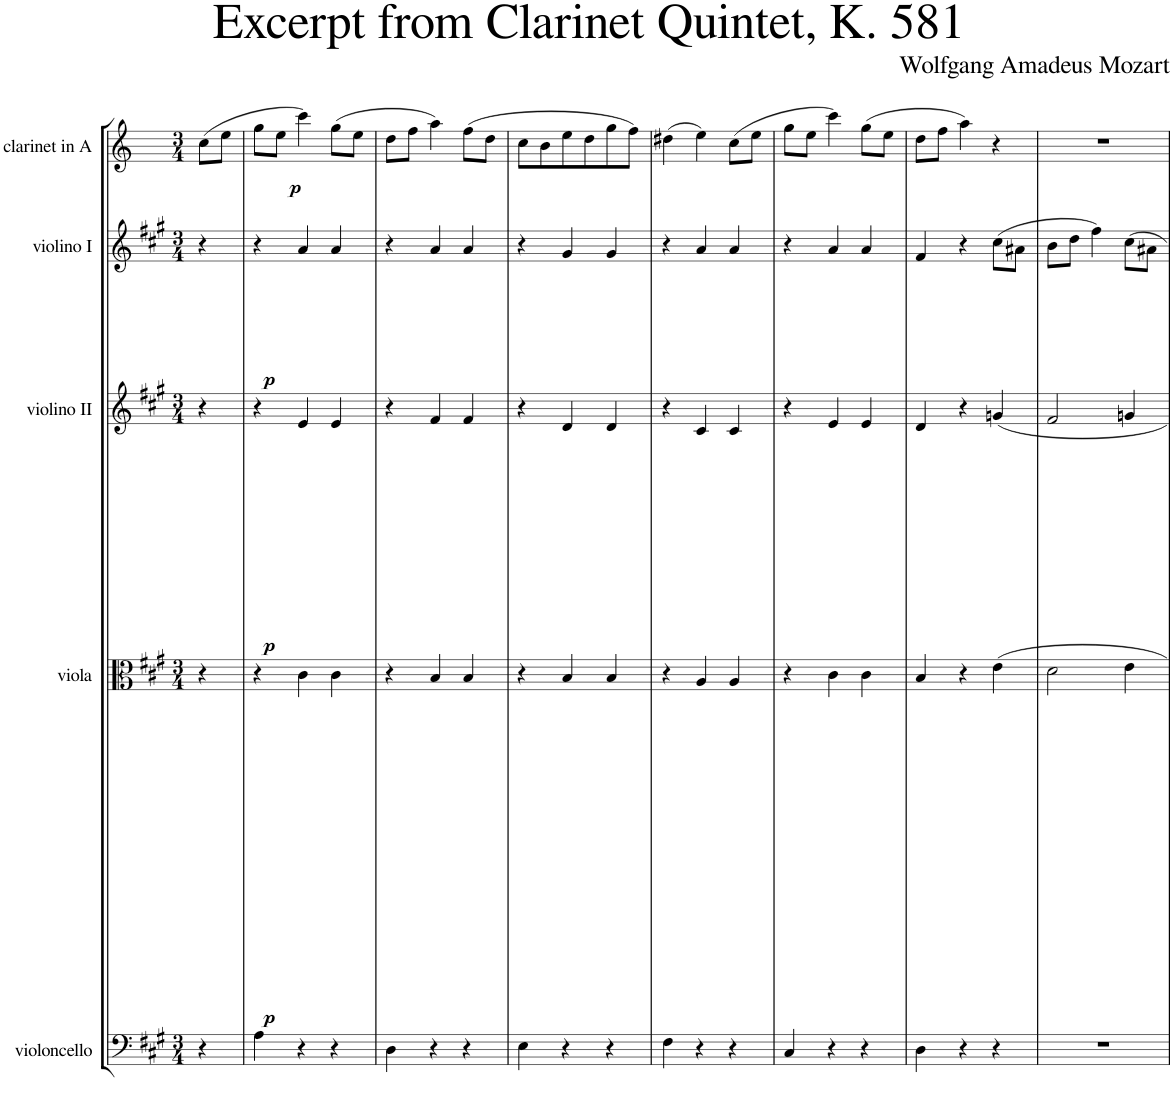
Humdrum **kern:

**kern	**dynam	**kern	**dynam	**kern	**dynam	**kern	**dynam	**kern	**dynam
*part5	*part5	*part4	*part4	*part3	*part3	*part2	*part2	*part1	*part1
*staff5	*staff5	*staff4	*staff4	*staff3	*staff3	*staff2	*staff2	*staff1	*staff1
*I"violoncello	*	*I"viola	*	*I"violino II	*	*I"violino I	*	*I"clarinet in A	*
*I'Vc	*	*I'Vla	*	*I'Vln	*	*I'Vln	*	*I'Cl	*
*clefF4	*	*clefC3	*	*clefG2	*	*clefG2	*	*clefG2	*
*	*	*	*	*	*	*	*	*Trd2c3	*
*k[f#c#g#]	*	*k[f#c#g#]	*	*k[f#c#g#]	*	*k[f#c#g#]	*	*k[]	*
*M3/4	*	*M3/4	*	*M3/4	*	*M3/4	*	*M3/4	*
=	=	=	=	=	=	=	=	=	=
!	!	!	!	!	!	!	!	!	!LO:DY:b
4r	.	4r	.	4r	.	4r	.	(8cc\L	p
.	.	.	.	.	.	.	.	8ee\J	.
=1	=1	=1	=1	=1	=1	=1	=1	=1	=1
!	!LO:DY:b	!	!LO:DY:b	!	!LO:DY:b	!	!LO:DY:b	!	!
4A\	p	4r	p	4r	p	4r	p	8gg\L	.
.	.	.	.	.	.	.	.	8ee\J	.
4r	.	4c#\	.	4e/	.	4a/	.	4ccc\)	.
4r	.	4c#\	.	4e/	.	4a/	.	(8gg\L	.
.	.	.	.	.	.	.	.	8ee\J	.
=2	=2	=2	=2	=2	=2	=2	=2	=2	=2
4D\	.	4r	.	4r	.	4r	.	8dd\L	.
.	.	.	.	.	.	.	.	8ff\J	.
4r	.	4B/	.	4f#/	.	4a/	.	4aa\)	.
4r	.	4B/	.	4f#/	.	4a/	.	(8ff\L	.
.	.	.	.	.	.	.	.	8dd\J	.
=3	=3	=3	=3	=3	=3	=3	=3	=3	=3
4E\	.	4r	.	4r	.	4r	.	8cc\L	.
.	.	.	.	.	.	.	.	8b\	.
4r	.	4B/	.	4d/	.	4g#/	.	8ee\	.
.	.	.	.	.	.	.	.	8dd\	.
4r	.	4B/	.	4d/	.	4g#/	.	8gg\	.
.	.	.	.	.	.	.	.	8ff\J)	.
=4	=4	=4	=4	=4	=4	=4	=4	=4	=4
4F#\	.	4r	.	4r	.	4r	.	(4dd#X\	.
4r	.	4A/	.	4c#/	.	4a/	.	4ee\)	.
4r	.	4A/	.	4c#/	.	4a/	.	(8cc\L	.
.	.	.	.	.	.	.	.	8ee\J	.
=5	=5	=5	=5	=5	=5	=5	=5	=5	=5
4C#/	.	4r	.	4r	.	4r	.	8gg\L	.
.	.	.	.	.	.	.	.	8ee\J	.
4r	.	4c#\	.	4e/	.	4a/	.	4ccc\)	.
4r	.	4c#\	.	4e/	.	4a/	.	(8gg\L	.
.	.	.	.	.	.	.	.	8ee\J	.
=6	=6	=6	=6	=6	=6	=6	=6	=6	=6
4D\	.	4B/	.	4d/	.	4f#/	.	8dd\L	.
.	.	.	.	.	.	.	.	8ff\J	.
4r	.	4r	.	4r	.	4r	.	4aa\)	.
4r	.	4e\	.	4gn/	.	(8cc#\L	.	4r	.
.	.	.	.	.	.	8a#X\J	.	.	.
=7	=7	=7	=7	=7	=7	=7	=7	=7	=7
2.r	.	2d\	.	2f#/	.	8b\L	.	2.r	.
.	.	.	.	.	.	8dd\J	.	.	.
.	.	.	.	.	.	4ff#\)	.	.	.
.	.	4e\	.	4gn/	.	8cc#\L	.	.	.
.	.	.	.	.	.	8a#X\J	.	.	.
=	=	=	=	=	=	=	=	=	=
*-	*-	*-	*-	*-	*-	*-	*-	*-	*-
